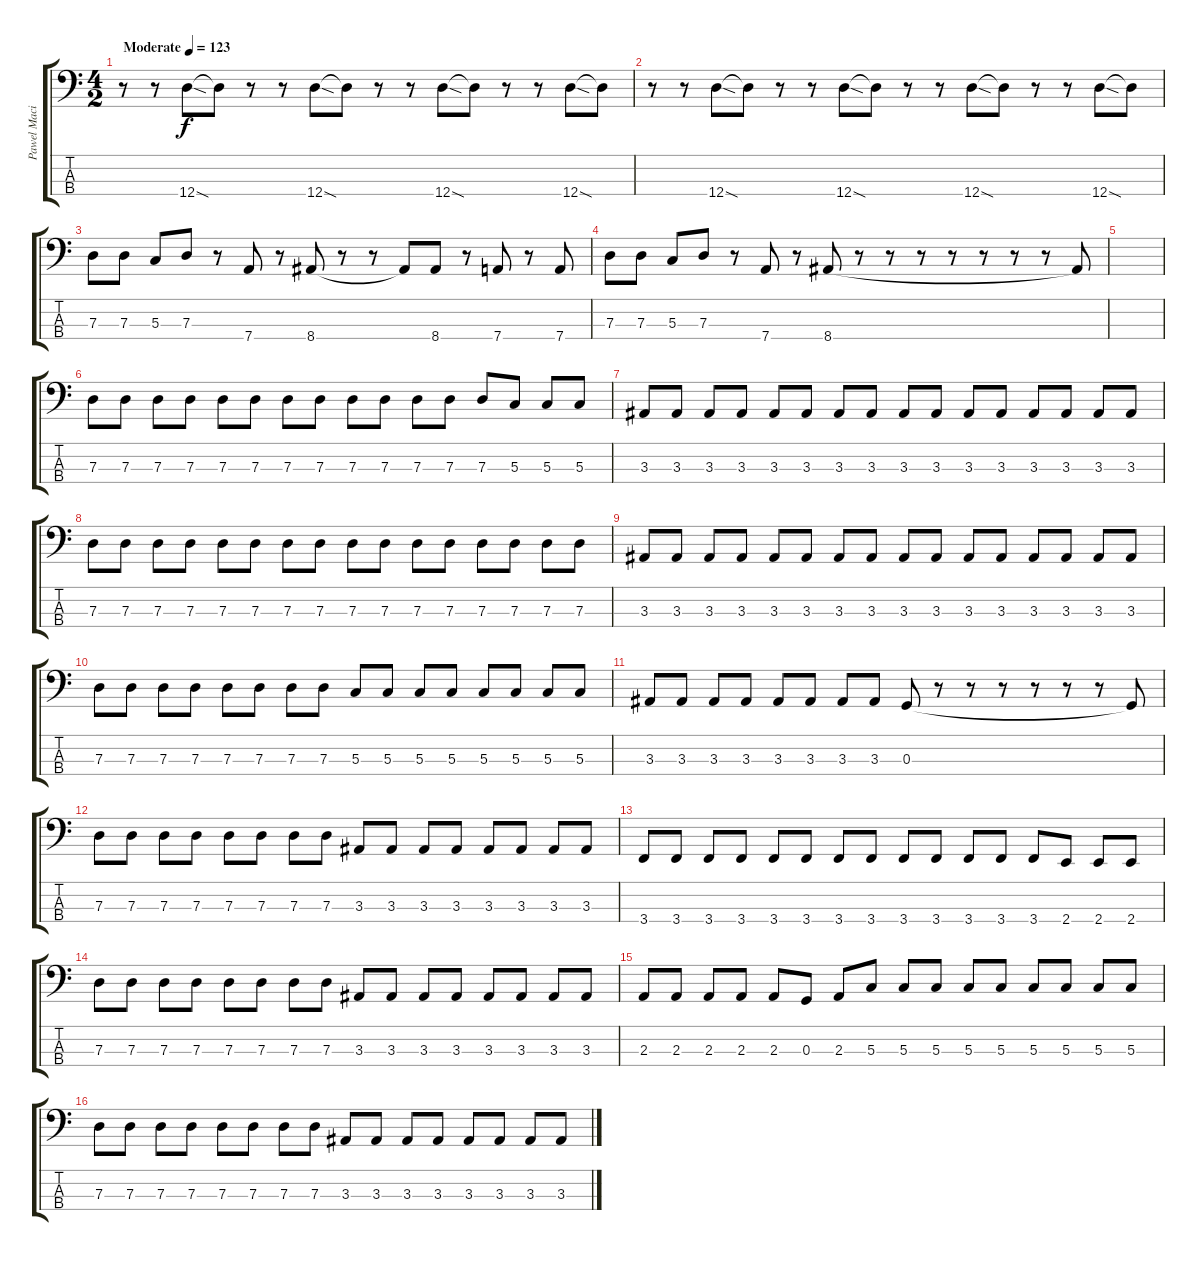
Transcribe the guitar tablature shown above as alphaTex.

\track ("Pawel Maciwoda" "Pawel Maci") {instrument electricbassfinger}
\staff {score tabs}
\tuning (F2 C2 G1 D1) {hide}
\ts (4 2)
\tempo (123 "Moderate")
\clef f4
\ks c
r.8{dy f instrument electricbassfinger} r.8 12.4{sod}.8 12.4{t}.8 r.8 r.8 12.4{sod}.8 12.4{t}.8 r.8 r.8 12.4{sod}.8 12.4{t}.8 r.8 r.8 12.4{sod}.8 12.4{t}.8 |
r.8 r.8 12.4{sod}.8 12.4{t}.8 r.8 r.8 12.4{sod}.8 12.4{t}.8 r.8 r.8 12.4{sod}.8 12.4{t}.8 r.8 r.8 12.4{sod}.8 12.4{t}.8 |
7.3.8 7.3.8 5.3.8 7.3.8 r.8 7.4.8 r.8 8.4.8 r.8 r.8 8.4{t}.8 8.4.8 r.8 7.4.8 r.8 7.4.8 |
7.3.8 7.3.8 5.3.8 7.3.8 r.8 7.4.8 r.8 8.4.8 r.8 r.8 r.8 r.8 r.8 r.8 r.8 8.4{t}.8 |
|
7.3.8 7.3.8 7.3.8 7.3.8 7.3.8 7.3.8 7.3.8 7.3.8 7.3.8 7.3.8 7.3.8 7.3.8 7.3.8 5.3.8 5.3.8 5.3.8 |
3.3.8 3.3.8 3.3.8 3.3.8 3.3.8 3.3.8 3.3.8 3.3.8 3.3.8 3.3.8 3.3.8 3.3.8 3.3.8 3.3.8 3.3.8 3.3.8 |
7.3.8 7.3.8 7.3.8 7.3.8 7.3.8 7.3.8 7.3.8 7.3.8 7.3.8 7.3.8 7.3.8 7.3.8 7.3.8 7.3.8 7.3.8 7.3.8 |
3.3.8 3.3.8 3.3.8 3.3.8 3.3.8 3.3.8 3.3.8 3.3.8 3.3.8 3.3.8 3.3.8 3.3.8 3.3.8 3.3.8 3.3.8 3.3.8 |
7.3.8 7.3.8 7.3.8 7.3.8 7.3.8 7.3.8 7.3.8 7.3.8 5.3.8 5.3.8 5.3.8 5.3.8 5.3.8 5.3.8 5.3.8 5.3.8 |
3.3.8 3.3.8 3.3.8 3.3.8 3.3.8 3.3.8 3.3.8 3.3.8 0.3.8 r.8 r.8 r.8 r.8 r.8 r.8 0.3{t}.8 |
7.3.8 7.3.8 7.3.8 7.3.8 7.3.8 7.3.8 7.3.8 7.3.8 3.3.8 3.3.8 3.3.8 3.3.8 3.3.8 3.3.8 3.3.8 3.3.8 |
3.4.8 3.4.8 3.4.8 3.4.8 3.4.8 3.4.8 3.4.8 3.4.8 3.4.8 3.4.8 3.4.8 3.4.8 3.4.8 2.4.8 2.4.8 2.4.8 |
7.3.8 7.3.8 7.3.8 7.3.8 7.3.8 7.3.8 7.3.8 7.3.8 3.3.8 3.3.8 3.3.8 3.3.8 3.3.8 3.3.8 3.3.8 3.3.8 |
2.3.8 2.3.8 2.3.8 2.3.8 2.3.8 0.3.8 2.3.8 5.3.8 5.3.8 5.3.8 5.3.8 5.3.8 5.3.8 5.3.8 5.3.8 5.3.8 |
7.3.8 7.3.8 7.3.8 7.3.8 7.3.8 7.3.8 7.3.8 7.3.8 3.3.8 3.3.8 3.3.8 3.3.8 3.3.8 3.3.8 3.3.8 3.3.8
